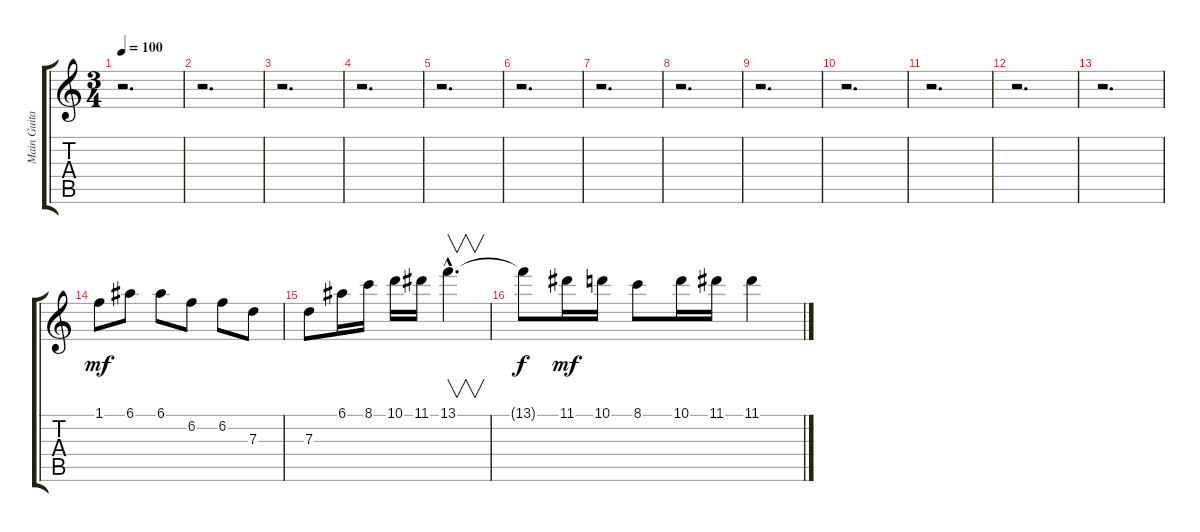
\track ("Main Guitar" "Main Guita") {instrument acousticguitarsteel}
\staff {score tabs}
\tuning (E4 B3 G3 D3 A2 E2) {hide}
\ts (3 4)
\tempo 100
\clef g2
\ks c
r.2{d dy mf} |
r.2{d} |
r.2{d} |
r.2{d} |
r.2{d} |
r.2{d} |
r.2{d} |
r.2{d} |
r.2{d} |
r.2{d} |
r.2{d} |
r.2{d} |
r.2{d} |
1.1.8 6.1.8 6.1.8 6.2.8 6.2.8 7.3.8 |
7.3.8 6.1.16 8.1.16 10.1.16 11.1.16 13.1{hac}.4{v d} |
13.1{t}.8{dy f} 11.1.16{dy mf} 10.1.16 8.1.8 10.1.16 11.1.16 11.1.4
